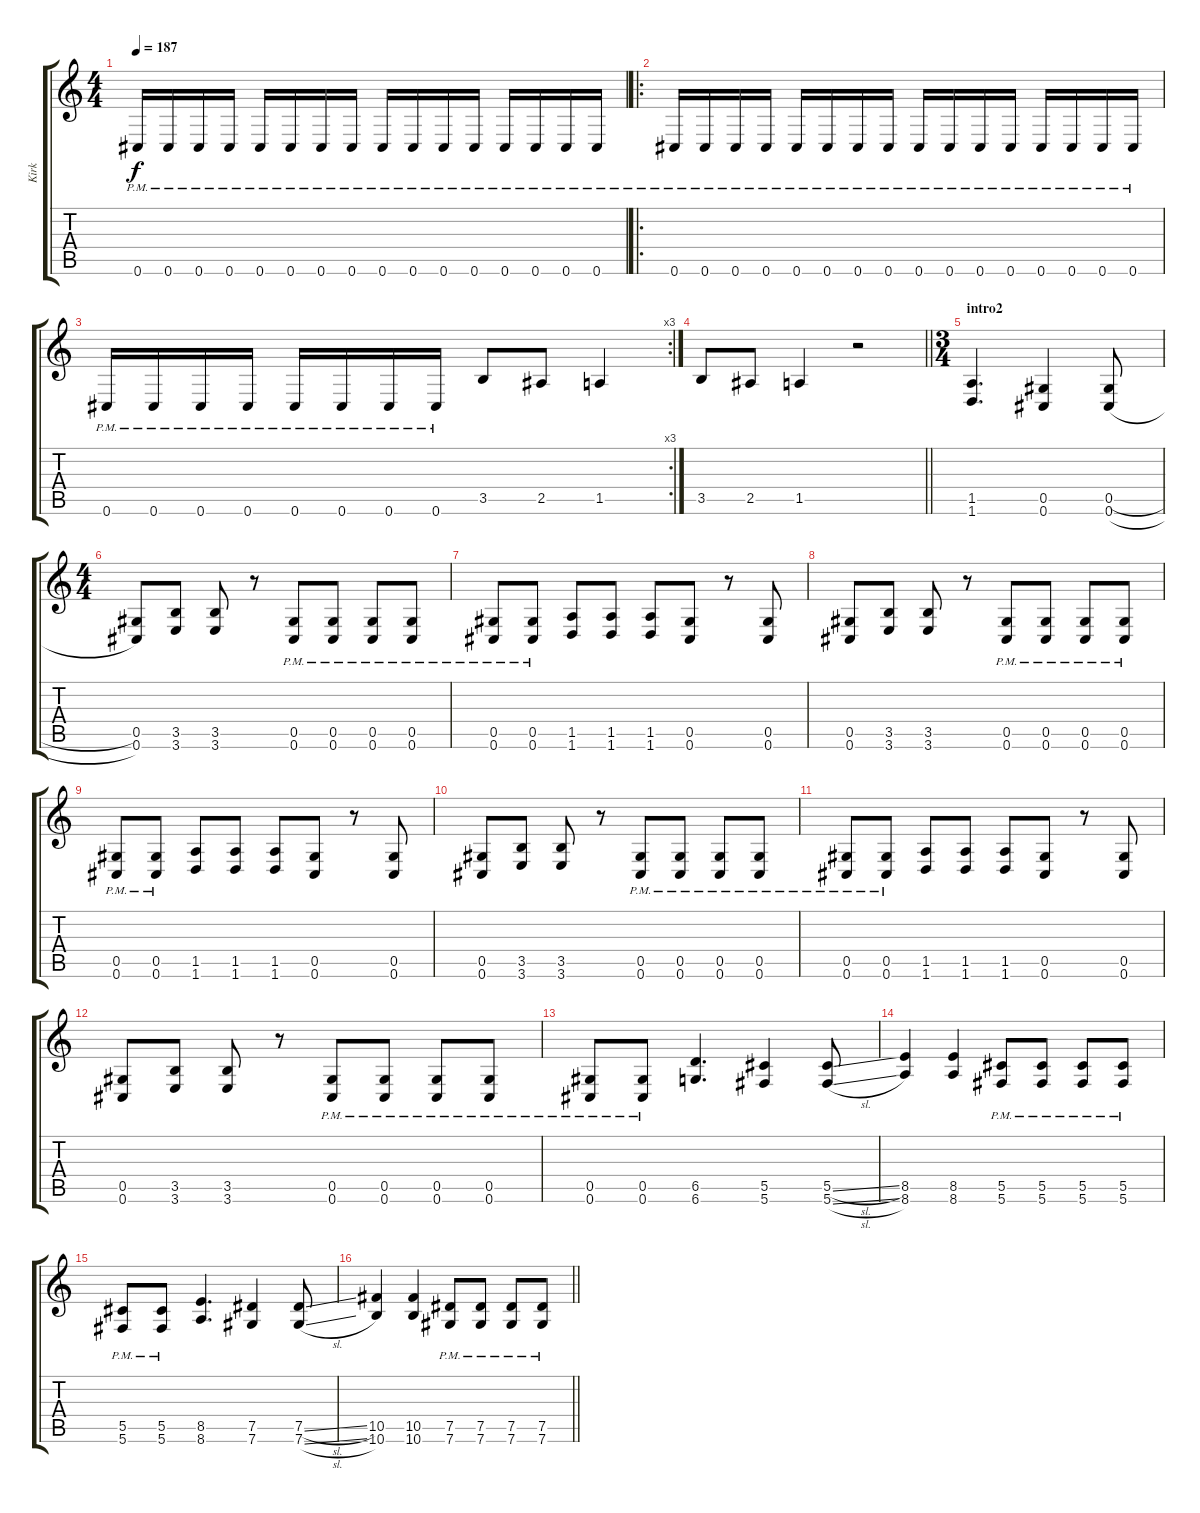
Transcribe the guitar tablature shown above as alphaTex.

\track ("Kirk" "Kirk") {instrument distortionguitar}
\staff {score tabs}
\tuning (Eb4 Bb3 Gb3 Db3 Ab2 Db2) {hide}
\ts (4 4)
\tempo 187
\clef g2
\ks c
0.6{pm}.16{dy f} 0.6{pm}.16 0.6{pm}.16 0.6{pm}.16 0.6{pm}.16 0.6{pm}.16 0.6{pm}.16 0.6{pm}.16 0.6{pm}.16 0.6{pm}.16 0.6{pm}.16 0.6{pm}.16 0.6{pm}.16 0.6{pm}.16 0.6{pm}.16 0.6{pm}.16 |
\ro
0.6{pm}.16 0.6{pm}.16 0.6{pm}.16 0.6{pm}.16 0.6{pm}.16 0.6{pm}.16 0.6{pm}.16 0.6{pm}.16 0.6{pm}.16 0.6{pm}.16 0.6{pm}.16 0.6{pm}.16 0.6{pm}.16 0.6{pm}.16 0.6{pm}.16 0.6{pm}.16 |
\rc 3
0.6{pm}.16 0.6{pm}.16 0.6{pm}.16 0.6{pm}.16 0.6{pm}.16 0.6{pm}.16 0.6{pm}.16 0.6{pm}.16 3.5.8 2.5.8 1.5.4 |
\barLineRight lightlight
3.5.8 2.5.8 1.5.4 r.2 |
\ts (3 4)
\section ("" "intro2")
(1.5 1.6).4{d} (0.5 0.6).4 (0.5{h} 0.6{h}).8 |
\ts (4 4)
(0.5 0.6).8 (3.5 3.6).8 (3.5 3.6).8 r.8 (0.5{pm} 0.6{pm}).8 (0.5{pm} 0.6{pm}).8 (0.5{pm} 0.6{pm}).8 (0.5{pm} 0.6{pm}).8 |
(0.5{pm} 0.6{pm}).8 (0.5{pm} 0.6{pm}).8 (1.5 1.6).8 (1.5 1.6).8 (1.5 1.6).8 (0.5 0.6).8 r.8 (0.5 0.6).8 |
(0.5 0.6).8 (3.5 3.6).8 (3.5 3.6).8 r.8 (0.5{pm} 0.6{pm}).8 (0.5{pm} 0.6{pm}).8 (0.5{pm} 0.6{pm}).8 (0.5{pm} 0.6{pm}).8 |
(0.5{pm} 0.6{pm}).8 (0.5{pm} 0.6{pm}).8 (1.5 1.6).8 (1.5 1.6).8 (1.5 1.6).8 (0.5 0.6).8 r.8 (0.5 0.6).8 |
(0.5 0.6).8 (3.5 3.6).8 (3.5 3.6).8 r.8 (0.5{pm} 0.6{pm}).8 (0.5{pm} 0.6{pm}).8 (0.5{pm} 0.6{pm}).8 (0.5{pm} 0.6{pm}).8 |
(0.5{pm} 0.6{pm}).8 (0.5{pm} 0.6{pm}).8 (1.5 1.6).8 (1.5 1.6).8 (1.5 1.6).8 (0.5 0.6).8 r.8 (0.5 0.6).8 |
(0.5 0.6).8 (3.5 3.6).8 (3.5 3.6).8 r.8 (0.5{pm} 0.6{pm}).8 (0.5{pm} 0.6{pm}).8 (0.5{pm} 0.6{pm}).8 (0.5{pm} 0.6{pm}).8 |
(0.5{pm} 0.6{pm}).8 (0.5{pm} 0.6{pm}).8 (6.5 6.6).4{d} (5.5 5.6).4 (5.5{sl} 5.6{sl}).8 |
(8.5 8.6).4 (8.5 8.6).4 (5.5{pm} 5.6{pm}).8 (5.5{pm} 5.6{pm}).8 (5.5{pm} 5.6{pm}).8 (5.5{pm} 5.6{pm}).8 |
(5.5{pm} 5.6{pm}).8 (5.5{pm} 5.6{pm}).8 (8.5 8.6).4{d} (7.5 7.6).4 (7.5{sl} 7.6{sl}).8 |
\barLineRight lightlight
(10.5 10.6).4 (10.5 10.6).4 (7.5{pm} 7.6{pm}).8 (7.5{pm} 7.6{pm}).8 (7.5{pm} 7.6{pm}).8 (7.5{pm} 7.6{pm}).8
